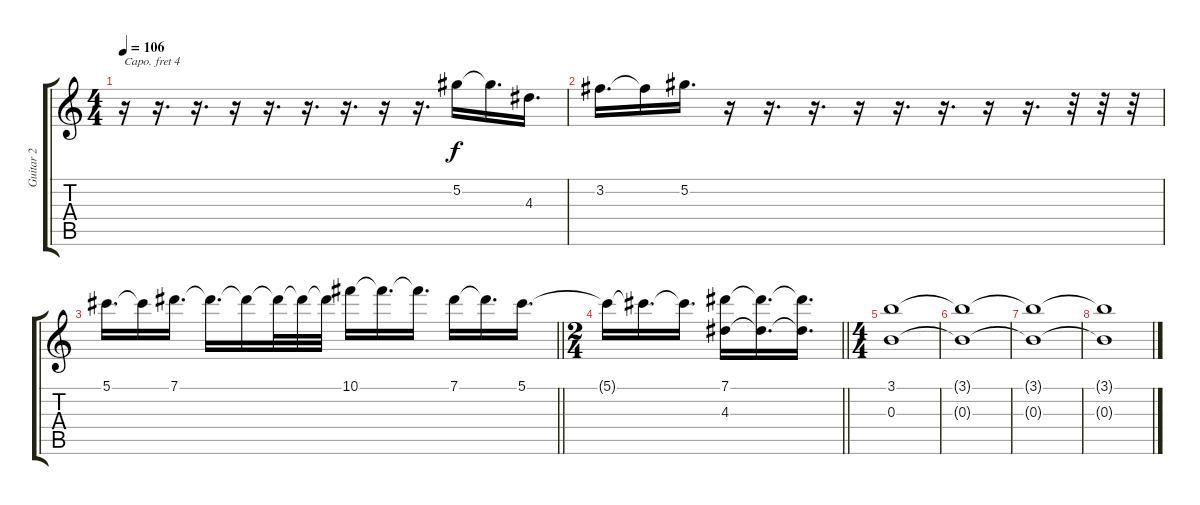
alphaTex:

\track ("Guitar 2" "Guitar 2") {instrument acousticguitarnylon}
\staff {score tabs}
\capo 4
\tuning (E4 B3 G3 D3 A2 E2) {hide}
\ts (4 4)
\tempo 106
\clef g2
\ks c
r.16{dy f} r.16{d} r.16{d} r.16 r.16{d} r.16{d} r.16{d} r.16 r.16{d} 5.2.16 5.2{t}.16{d} 4.3.16{d} |
3.2.16{d} 3.2{t}.16 5.2.16{d} r.16 r.16{d} r.16{d} r.16 r.16{d} r.16{d} r.16 r.16{d} r.32 r.32 r.32 |
\barLineRight lightlight
5.1.16{d} 5.1{t}.16 7.1.16{d} 7.1{t}.16{d} 7.1{t}.16 7.1{t}.32 7.1{t}.32 7.1{t}.32 10.1.16 10.1{t}.16{d} 10.1{t}.16{d} 7.1.16 7.1{t}.16{d} 5.1.16{d} |
\ts (2 4)
\barLineRight lightlight
5.1{t}.16 5.1{t}.16{d} 5.1{t}.16{d} (7.1 4.3).16 (7.1{t} 4.3{t}).16{d} (7.1{t} 4.3{t}).16{d} |
\ts (4 4)
(3.1 0.3).1 |
(3.1{t} 0.3{t}).1 |
(3.1{t} 0.3{t}).1 |
(3.1{t} 0.3{t}).1
